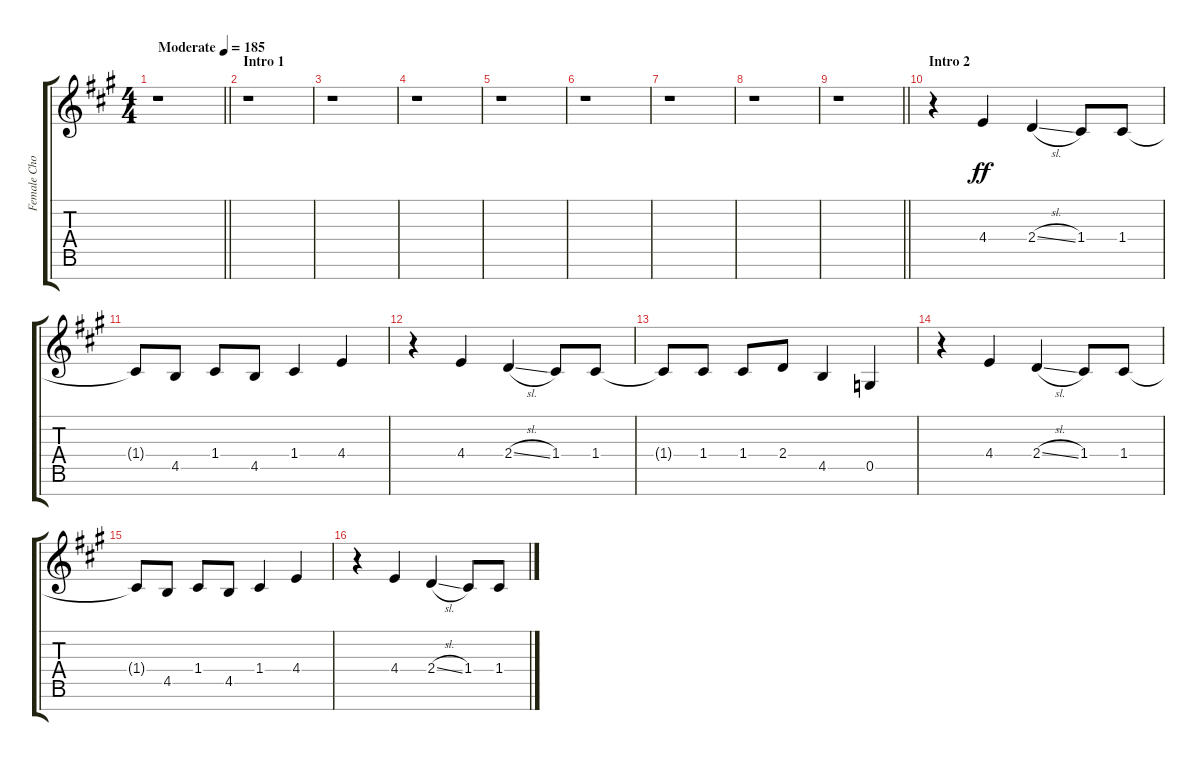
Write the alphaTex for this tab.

\track ("Female Chorus III" "Female Cho") {instrument voiceoohs}
\staff {score tabs}
\tuning (D5 A4 F4 C4 G3 D3 A2) {hide}
\ts (4 4)
\tempo (185 "Moderate")
\clef g2
\barLineRight lightlight
\ks a
r.1{dy ff instrument voiceoohs} |
\section ("" "Intro 1")
r.1 |
r.1 |
r.1 |
r.1 |
r.1 |
r.1 |
r.1 |
\barLineRight lightlight
r.1 |
\section ("" "Intro 2")
r.4 4.4.4 2.4{sl}.4 1.4.8 1.4.8 |
1.4{t}.8 4.5.8 1.4.8 4.5.8 1.4.4 4.4.4 |
r.4 4.4.4 2.4{sl}.4 1.4.8 1.4.8 |
1.4{t}.8 1.4.8 1.4.8 2.4.8 4.5.4 0.5.4 |
r.4 4.4.4 2.4{sl}.4 1.4.8 1.4.8 |
1.4{t}.8 4.5.8 1.4.8 4.5.8 1.4.4 4.4.4 |
r.4 4.4.4 2.4{sl}.4 1.4.8 1.4.8
